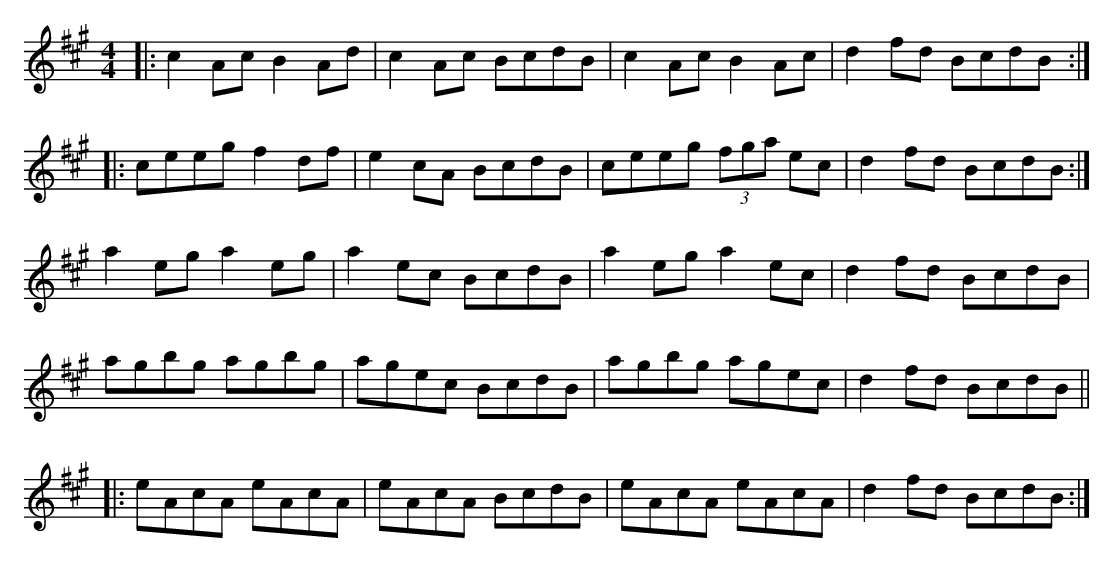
X:1
M:4/4
K:A
|:c2Ac B2Ad|c2 Ac BcdB|c2Ac B2Ac|d2fd BcdB:|
|:ceeg f2df|e2cA BcdB|ceeg (3fga ec|d2fd BcdB:|
a2eg a2eg|a2ec BcdB|a2eg a2ec|d2fd BcdB|
agbg agbg|agec BcdB|agbg agec|d2fd BcdB||
|:eAcA eAcA|eAcA BcdB|eAcA eAcA|d2fd BcdB:|
